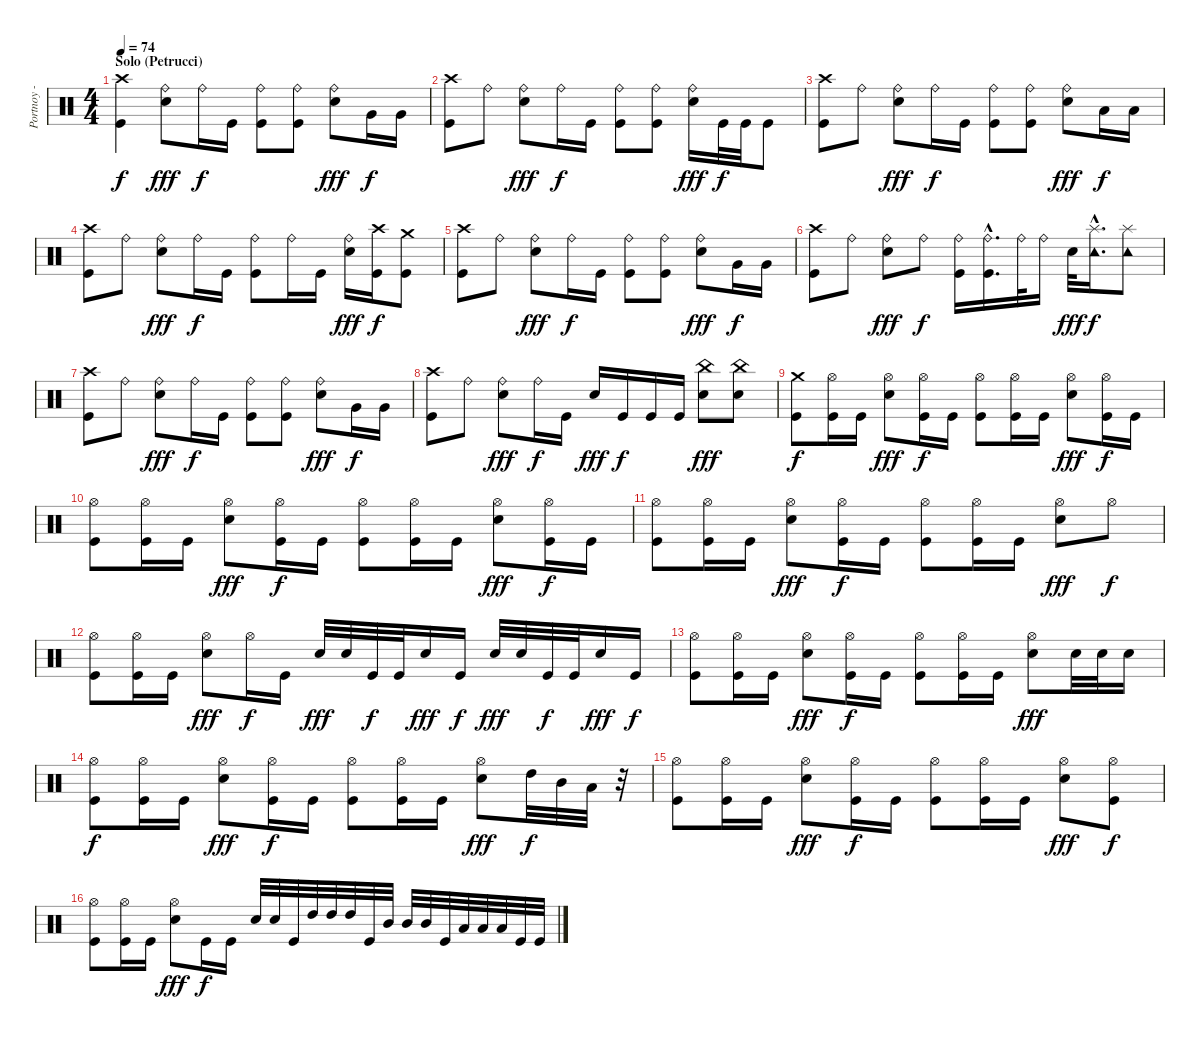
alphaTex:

\track ("Portnoy - Percussion" "Portnoy - ") {instrument percussion}
\staff {score}
\articulation defaults
\ts (4 4)
\section ("" "Solo (Petrucci)")
\tempo 74
\clef neutral
\ks c
("Crash high (hit)" "Kick (hit)").4{dy f} ("Ride (bell)" "Electric Snare (hit)").8{dy fff} "Ride (bell)".16{dy f} "Kick (hit)".16 ("Ride (bell)" "Kick (hit)").8 ("Ride (bell)" "Kick (hit)").8 ("Ride (bell)" "Electric Snare (hit)").8{dy fff} "Very Low Tom (hit)".16{dy f} "Very Low Tom (hit)".16 |
("Crash high (hit)" "Kick (hit)").8 "Ride (bell)".8 ("Ride (bell)" "Electric Snare (hit)").8{dy fff} "Ride (bell)".16{dy f} "Kick (hit)".16 ("Ride (bell)" "Kick (hit)").8 ("Ride (bell)" "Kick (hit)").8 ("Ride (bell)" "Electric Snare (hit)").16{dy fff} "Kick (hit)".32{dy f} "Kick (hit)".32 "Kick (hit)".8 |
("Crash high (hit)" "Kick (hit)").8 "Ride (bell)".8 ("Ride (bell)" "Electric Snare (hit)").8{dy fff} "Ride (bell)".16{dy f} "Kick (hit)".16 ("Ride (bell)" "Kick (hit)").8 ("Ride (bell)" "Kick (hit)").8 ("Ride (bell)" "Electric Snare (hit)").8{dy fff} "Low Floor Tom (hit)".16{dy f} "Low Floor Tom (hit)".16 |
("Crash high (hit)" "Kick (hit)").8 "Ride (bell)".8 ("Ride (bell)" "Electric Snare (hit)").8{dy fff} "Ride (bell)".16{dy f} "Kick (hit)".16 ("Ride (bell)" "Kick (hit)").8 "Ride (bell)".16 "Kick (hit)".16 ("Ride (bell)" "Electric Snare (hit)").16{dy fff} ("Crash high (hit)" "Kick (hit)").16{dy f} ("Crash medium (hit)" "Kick (hit)").8 |
("Crash high (hit)" "Kick (hit)").8 "Ride (bell)".8 ("Ride (bell)" "Electric Snare (hit)").8{dy fff} "Ride (bell)".16{dy f} "Kick (hit)".16 ("Ride (bell)" "Kick (hit)").8 ("Ride (bell)" "Kick (hit)").8 ("Ride (bell)" "Electric Snare (hit)").8{dy fff} "Very Low Tom (hit)".16{dy f} "Very Low Tom (hit)".16 |
("Crash high (hit)" "Kick (hit)").8 "Ride (bell)".8 ("Ride (bell)" "Electric Snare (hit)").8{dy fff} "Ride (bell)".8{dy f} ("Ride (bell)" "Kick (hit)").16 ("Ride (bell)"{hac} "Kick (hit)"{hac}).16{d} "Ride (bell)".32 "Ride (bell)".16 "Electric Snare (hit)".32{dy fff} ("Splash (hit)"{hac} "Tambourine (hit)"{hac}).16{d dy f} ("Splash (hit)" "Tambourine (hit)").8 |
("Crash high (hit)" "Kick (hit)").8 "Ride (bell)".8 ("Ride (bell)" "Electric Snare (hit)").8{dy fff} "Ride (bell)".16{dy f} "Kick (hit)".16 ("Ride (bell)" "Kick (hit)").8 ("Ride (bell)" "Kick (hit)").8 ("Ride (bell)" "Electric Snare (hit)").8{dy fff} "Very Low Tom (hit)".16{dy f} "Very Low Tom (hit)".16 |
("Crash high (hit)" "Kick (hit)").8 "Ride (bell)".8 ("Ride (bell)" "Electric Snare (hit)").8{dy fff} "Ride (bell)".16{dy f} "Kick (hit)".16 "Electric Snare (hit)".16{dy fff} "Kick (hit)".16{dy f} "Kick (hit)".16 "Kick (hit)".16 ("China (hit)" "Electric Snare (hit)").8{dy fff} ("China (hit)" "Electric Snare (hit)").8 |
("Crash medium (hit)" "Kick (hit)").8{dy f} ("Hi-Hat (open)" "Kick (hit)").16 "Kick (hit)".16 ("Hi-Hat (open)" "Electric Snare (hit)").8{dy fff} ("Hi-Hat (open)" "Kick (hit)").16{dy f} "Kick (hit)".16 ("Hi-Hat (open)" "Kick (hit)").8 ("Hi-Hat (open)" "Kick (hit)").16 "Kick (hit)".16 ("Hi-Hat (open)" "Electric Snare (hit)").8{dy fff} ("Hi-Hat (open)" "Kick (hit)").16{dy f} "Kick (hit)".16 |
("Hi-Hat (open)" "Kick (hit)").8 ("Hi-Hat (open)" "Kick (hit)").16 "Kick (hit)".16 ("Hi-Hat (open)" "Electric Snare (hit)").8{dy fff} ("Hi-Hat (open)" "Kick (hit)").16{dy f} "Kick (hit)".16 ("Hi-Hat (open)" "Kick (hit)").8 ("Hi-Hat (open)" "Kick (hit)").16 "Kick (hit)".16 ("Hi-Hat (open)" "Electric Snare (hit)").8{dy fff} ("Hi-Hat (open)" "Kick (hit)").16{dy f} "Kick (hit)".16 |
("Hi-Hat (open)" "Kick (hit)").8 ("Hi-Hat (open)" "Kick (hit)").16 "Kick (hit)".16 ("Hi-Hat (open)" "Electric Snare (hit)").8{dy fff} ("Hi-Hat (open)" "Kick (hit)").16{dy f} "Kick (hit)".16 ("Hi-Hat (open)" "Kick (hit)").8 ("Hi-Hat (open)" "Kick (hit)").16 "Kick (hit)".16 ("Hi-Hat (open)" "Electric Snare (hit)").8{dy fff} "Hi-Hat (open)".8{dy f} |
("Hi-Hat (open)" "Kick (hit)").8 ("Hi-Hat (open)" "Kick (hit)").16 "Kick (hit)".16 ("Hi-Hat (open)" "Electric Snare (hit)").8{dy fff} "Hi-Hat (open)".16{dy f} "Kick (hit)".16 "Electric Snare (hit)".32{dy fff} "Electric Snare (hit)".32 "Kick (hit)".32{dy f} "Kick (hit)".32 "Electric Snare (hit)".16{dy fff} "Kick (hit)".16{dy f} "Electric Snare (hit)".32{dy fff} "Electric Snare (hit)".32 "Kick (hit)".32{dy f} "Kick (hit)".32 "Electric Snare (hit)".16{dy fff} "Kick (hit)".16{dy f} |
("Hi-Hat (open)" "Kick (hit)").8 ("Hi-Hat (open)" "Kick (hit)").16 "Kick (hit)".16 ("Hi-Hat (open)" "Electric Snare (hit)").8{dy fff} ("Hi-Hat (open)" "Kick (hit)").16{dy f} "Kick (hit)".16 ("Hi-Hat (open)" "Kick (hit)").8 ("Hi-Hat (open)" "Kick (hit)").16 "Kick (hit)".16 ("Hi-Hat (open)" "Electric Snare (hit)").8{dy fff} "Electric Snare (hit)".32 "Electric Snare (hit)".32 "Electric Snare (hit)".16 |
("Hi-Hat (open)" "Kick (hit)").8{dy f} ("Hi-Hat (open)" "Kick (hit)").16 "Kick (hit)".16 ("Hi-Hat (open)" "Electric Snare (hit)").8{dy fff} ("Hi-Hat (open)" "Kick (hit)").16{dy f} "Kick (hit)".16 ("Hi-Hat (open)" "Kick (hit)").8 ("Hi-Hat (open)" "Kick (hit)").16 "Kick (hit)".16 ("Hi-Hat (open)" "Electric Snare (hit)").8{dy fff} "High Tom (hit)".32{dy f} "Mid Tom (hit)".32 "Low Tom (hit)".32 r.32 |
("Hi-Hat (open)" "Kick (hit)").8 ("Hi-Hat (open)" "Kick (hit)").16 "Kick (hit)".16 ("Hi-Hat (open)" "Electric Snare (hit)").8{dy fff} ("Hi-Hat (open)" "Kick (hit)").16{dy f} "Kick (hit)".16 ("Hi-Hat (open)" "Kick (hit)").8 ("Hi-Hat (open)" "Kick (hit)").16 "Kick (hit)".16 ("Hi-Hat (open)" "Electric Snare (hit)").8{dy fff} ("Hi-Hat (open)" "Kick (hit)").8{dy f} |
("Hi-Hat (open)" "Kick (hit)").8 ("Hi-Hat (open)" "Kick (hit)").16 "Kick (hit)".16 ("Hi-Hat (open)" "Electric Snare (hit)").8{dy fff} "Kick (hit)".16{dy f} "Kick (hit)".16 "Electric Snare (hit)".32 "Electric Snare (hit)".32 "Kick (hit)".32 "High Tom (hit)".32 "High Tom (hit)".32 "High Tom (hit)".32 "Kick (hit)".32 "Mid Tom (hit)".32 "Mid Tom (hit)".32 "Mid Tom (hit)".32 "Kick (hit)".32 "Low Tom (hit)".32 "Low Tom (hit)".32 "Low Tom (hit)".32 "Kick (hit)".32 "Kick (hit)".32
